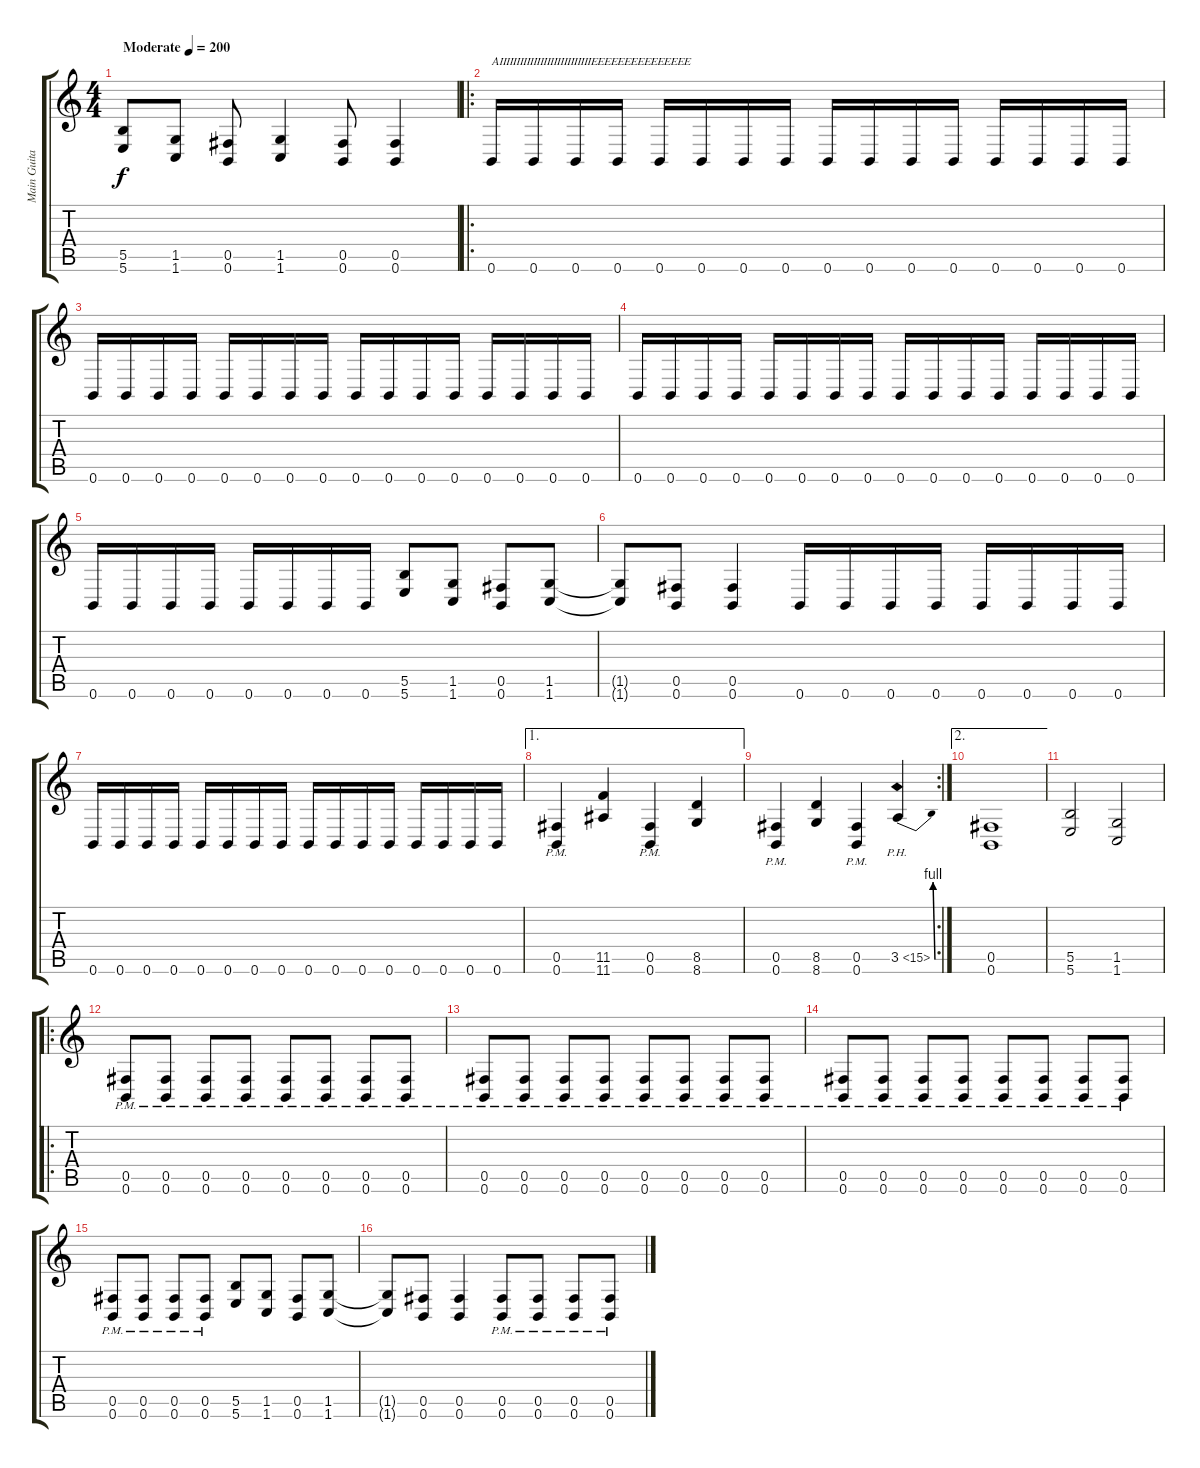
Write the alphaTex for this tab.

\track ("Main Guitar" "Main Guita") {instrument distortionguitar}
\staff {score tabs}
\tuning (Db4 Ab3 E3 B2 Gb2 B1) {hide}
\ts (4 4)
\tempo (200 "Moderate")
\clef g2
\ks c
(5.5 5.6).8{dy f instrument distortionguitar} (1.5 1.6).8 (0.5 0.6).8 (1.5 1.6).4 (0.5 0.6).8 (0.5 0.6).4 |
\ro
0.6.16{txt "AIIIIIIIIIIIIIIIIIIIIIIIIIIIEEEEEEEEEEEEEEE"} 0.6.16 0.6.16 0.6.16 0.6.16 0.6.16 0.6.16 0.6.16 0.6.16 0.6.16 0.6.16 0.6.16 0.6.16 0.6.16 0.6.16 0.6.16 |
0.6.16 0.6.16 0.6.16 0.6.16 0.6.16 0.6.16 0.6.16 0.6.16 0.6.16 0.6.16 0.6.16 0.6.16 0.6.16 0.6.16 0.6.16 0.6.16 |
0.6.16 0.6.16 0.6.16 0.6.16 0.6.16 0.6.16 0.6.16 0.6.16 0.6.16 0.6.16 0.6.16 0.6.16 0.6.16 0.6.16 0.6.16 0.6.16 |
0.6.16 0.6.16 0.6.16 0.6.16 0.6.16 0.6.16 0.6.16 0.6.16 (5.5 5.6).8 (1.5 1.6).8 (0.5 0.6).8 (1.5 1.6).8 |
(1.5{t} 1.6{t}).8 (0.5 0.6).8 (0.5 0.6).4 0.6.16 0.6.16 0.6.16 0.6.16 0.6.16 0.6.16 0.6.16 0.6.16 |
0.6.16 0.6.16 0.6.16 0.6.16 0.6.16 0.6.16 0.6.16 0.6.16 0.6.16 0.6.16 0.6.16 0.6.16 0.6.16 0.6.16 0.6.16 0.6.16 |
\ae 1
(0.5{pm} 0.6{pm}).4 (11.5 11.6).4 (0.5{pm} 0.6{pm}).4 (8.5 8.6).4 |
\rc 2
(0.5{pm} 0.6{pm}).4 (8.5 8.6).4 (0.5{pm} 0.6{pm}).4 3.5{be (bend 0 0 60 4) ph 12}.4 |
\ae 2
(0.5 0.6).1 |
(5.5 5.6).2 (1.5 1.6).2 |
\ro
(0.5{pm} 0.6{pm}).8 (0.5{pm} 0.6{pm}).8 (0.5{pm} 0.6{pm}).8 (0.5{pm} 0.6{pm}).8 (0.5{pm} 0.6{pm}).8 (0.5{pm} 0.6{pm}).8 (0.5{pm} 0.6{pm}).8 (0.5{pm} 0.6{pm}).8 |
(0.5{pm} 0.6{pm}).8 (0.5{pm} 0.6{pm}).8 (0.5{pm} 0.6{pm}).8 (0.5{pm} 0.6{pm}).8 (0.5{pm} 0.6{pm}).8 (0.5{pm} 0.6{pm}).8 (0.5{pm} 0.6{pm}).8 (0.5{pm} 0.6{pm}).8 |
(0.5{pm} 0.6{pm}).8 (0.5{pm} 0.6{pm}).8 (0.5{pm} 0.6{pm}).8 (0.5{pm} 0.6{pm}).8 (0.5{pm} 0.6{pm}).8 (0.5{pm} 0.6{pm}).8 (0.5{pm} 0.6{pm}).8 (0.5{pm} 0.6{pm}).8 |
(0.5{pm} 0.6{pm}).8 (0.5{pm} 0.6{pm}).8 (0.5{pm} 0.6{pm}).8 (0.5{pm} 0.6{pm}).8 (5.5 5.6).8 (1.5 1.6).8 (0.5 0.6).8 (1.5 1.6).8 |
(1.5{t} 1.6{t}).8 (0.5 0.6).8 (0.5 0.6).4 (0.5{pm} 0.6{pm}).8 (0.5{pm} 0.6{pm}).8 (0.5{pm} 0.6{pm}).8 (0.5{pm} 0.6{pm}).8
